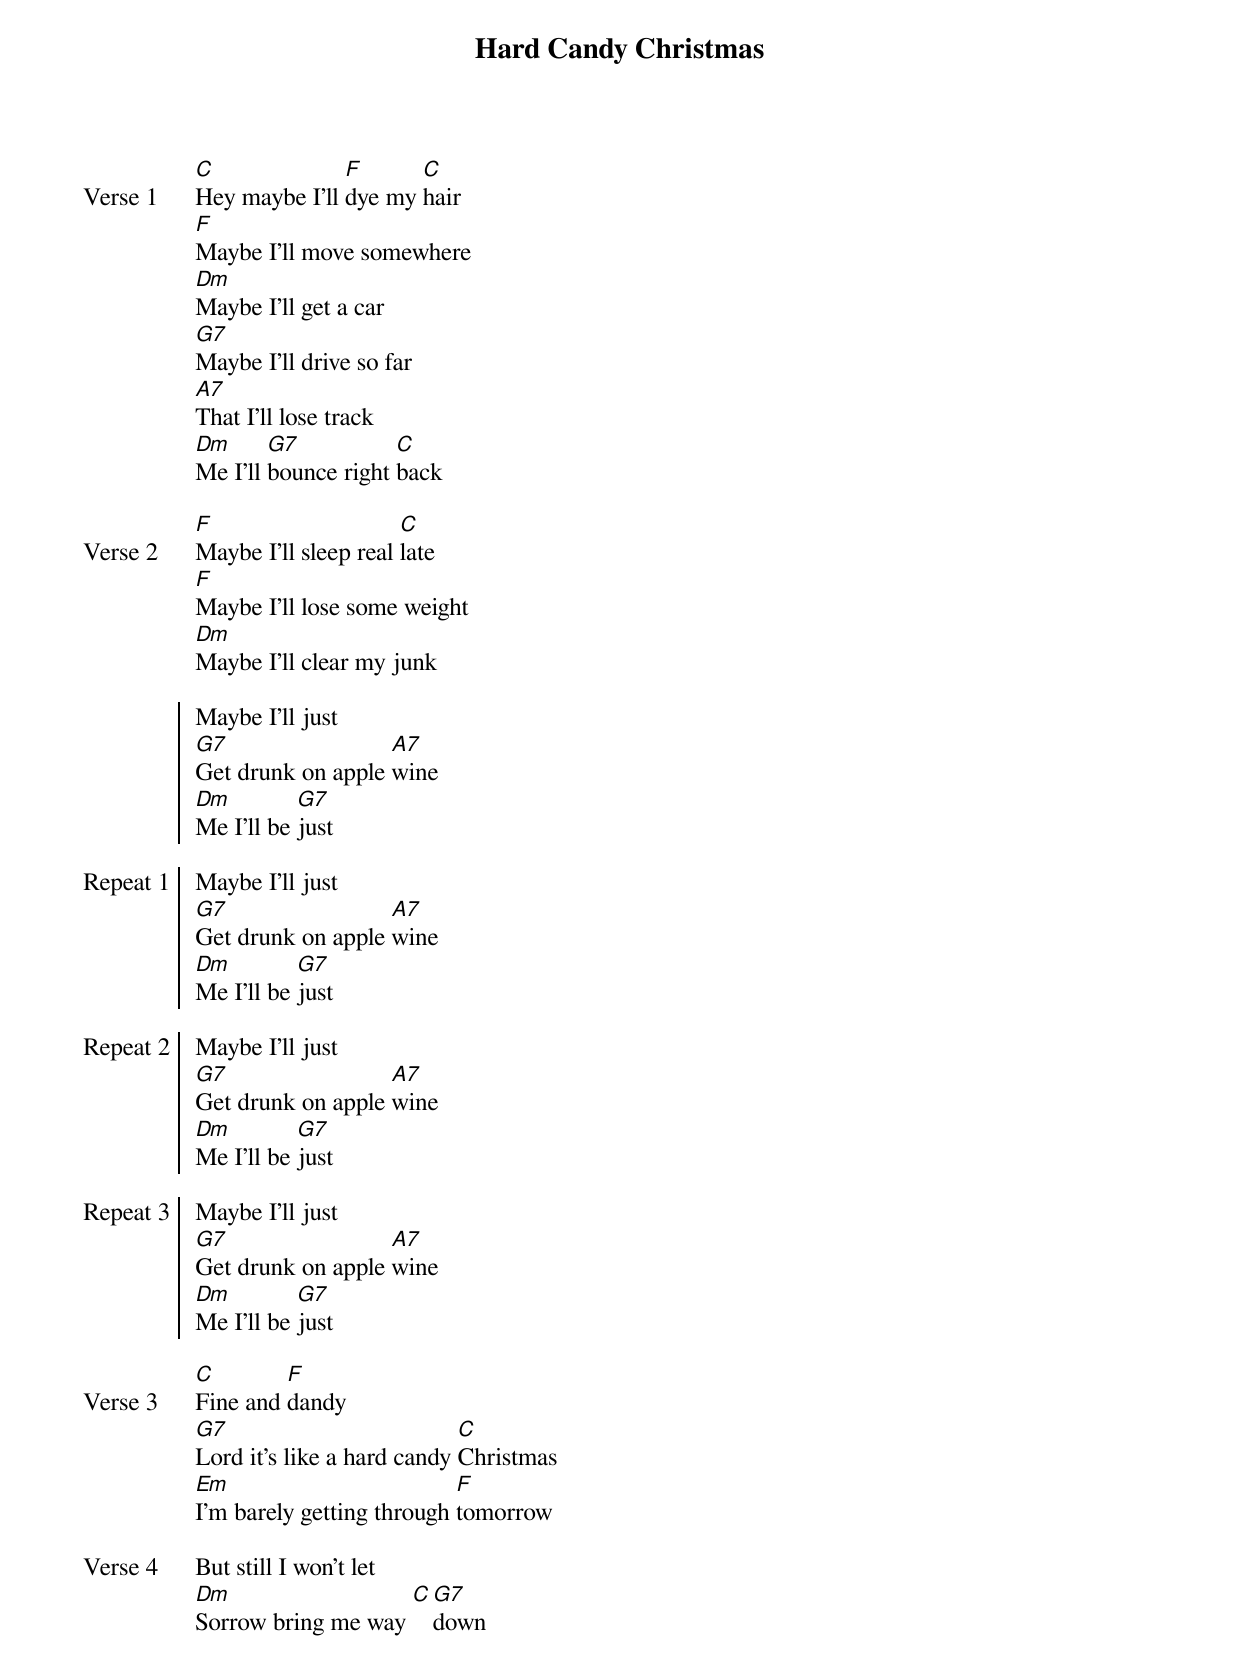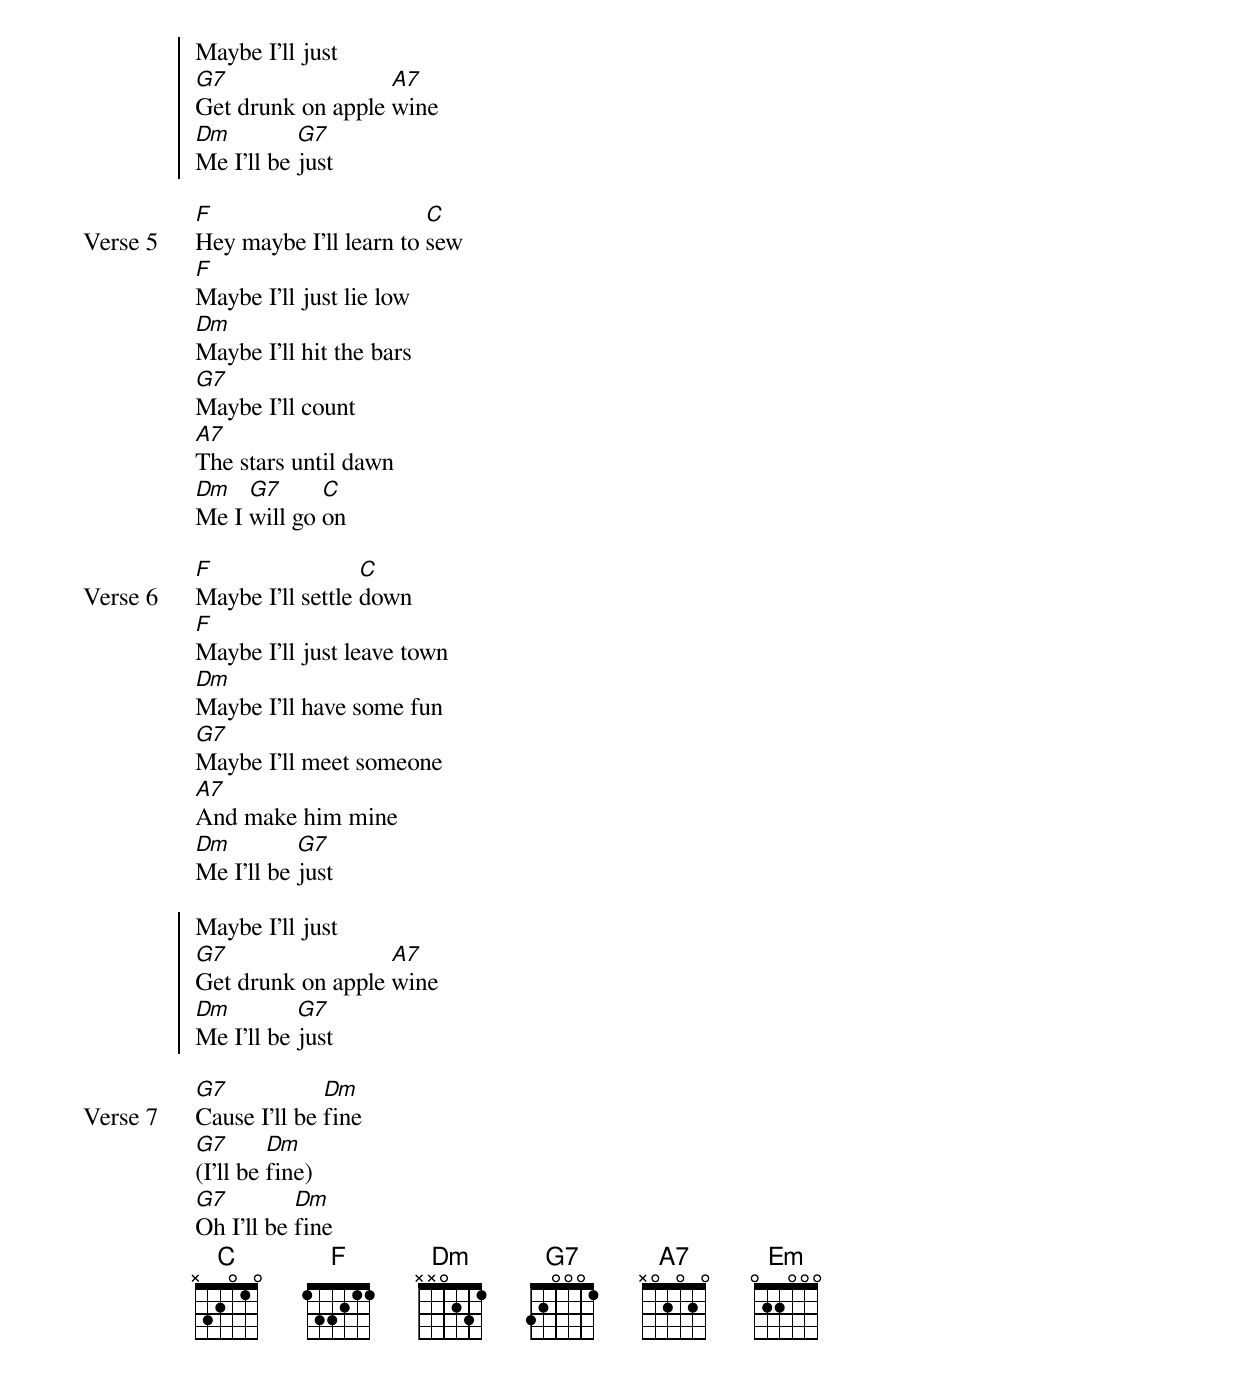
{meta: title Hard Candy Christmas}
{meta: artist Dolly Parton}
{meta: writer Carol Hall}

{start_of_verse: Verse 1}
[C]Hey maybe I'll [F]dye my [C]hair
[F]Maybe I'll move somewhere
[Dm]Maybe I'll get a car
[G7]Maybe I'll drive so far
[A7]That I'll lose track
[Dm]Me I'll [G7]bounce right [C]back
{end_of_verse}

{start_of_verse: Verse 2}
[F]Maybe I'll sleep real [C]late
[F]Maybe I'll lose some weight
[Dm]Maybe I'll clear my junk
{end_of_verse}

{start_of_chorus}
Maybe I'll just
[G7]Get drunk on apple [A7]wine
[Dm]Me I'll be [G7]just
{end_of_chorus}

{start_of_chorus: Repeat 1}
Maybe I'll just
[G7]Get drunk on apple [A7]wine
[Dm]Me I'll be [G7]just
{end_of_chorus}

{start_of_chorus: Repeat 2}
Maybe I'll just
[G7]Get drunk on apple [A7]wine
[Dm]Me I'll be [G7]just
{end_of_chorus}

{start_of_chorus: Repeat 3}
Maybe I'll just
[G7]Get drunk on apple [A7]wine
[Dm]Me I'll be [G7]just
{end_of_chorus}

{start_of_verse: Verse 3}
[C]Fine and [F]dandy
[G7]Lord it's like a hard candy [C]Christmas
[Em]I'm barely getting through [F]tomorrow
{end_of_verse}

{start_of_verse: Verse 4}
But still I won't let
[Dm]Sorrow bring me way [C][G7]down
{end_of_verse}

{start_of_chorus}
Maybe I'll just
[G7]Get drunk on apple [A7]wine
[Dm]Me I'll be [G7]just
{end_of_chorus}

{start_of_verse: Verse 5}
[F]Hey maybe I'll learn to [C]sew
[F]Maybe I'll just lie low
[Dm]Maybe I'll hit the bars
[G7]Maybe I'll count
[A7]The stars until dawn
[Dm]Me I [G7]will go [C]on
{end_of_verse}

{start_of_verse: Verse 6}
[F]Maybe I'll settle [C]down
[F]Maybe I'll just leave town
[Dm]Maybe I'll have some fun
[G7]Maybe I'll meet someone
[A7]And make him mine
[Dm]Me I'll be [G7]just
{end_of_verse}

{start_of_chorus}
Maybe I'll just
[G7]Get drunk on apple [A7]wine
[Dm]Me I'll be [G7]just
{end_of_chorus}

{start_of_verse: Verse 7}
[G7]Cause I'll be [Dm]fine
[G7](I'll be [Dm]fine)
[G7]Oh I'll be [Dm]fine
{end_of_verse}
